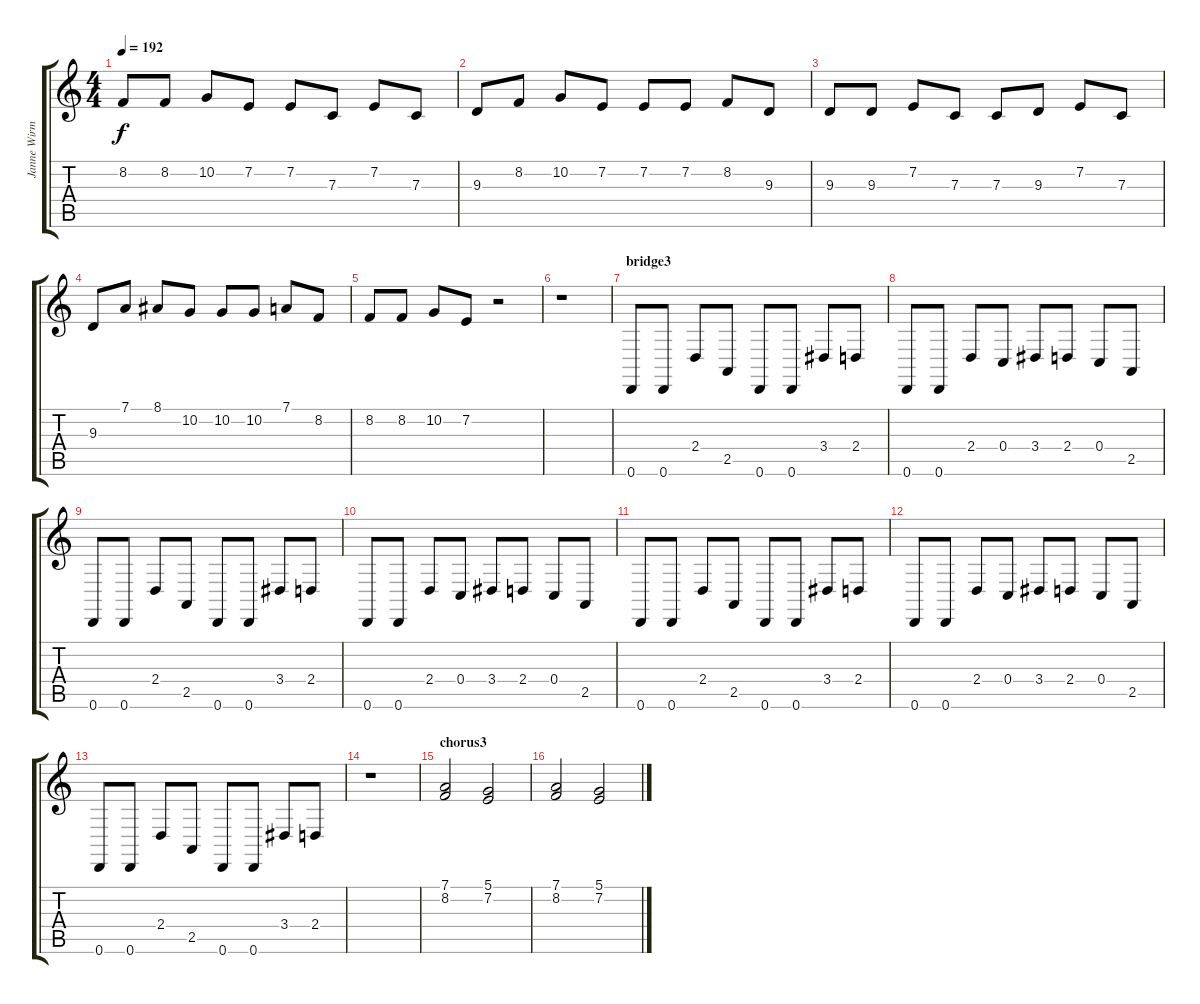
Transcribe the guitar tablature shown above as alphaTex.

\track ("Janne Wirman" "Janne Wirm") {instrument lead1square}
\staff {score tabs}
\tuning (D4 A3 F3 C3 G2 D2) {hide}
\ts (4 4)
\tempo 192
\clef g2
\ks c
8.2.8{dy f} 8.2.8 10.2.8 7.2.8 7.2.8 7.3.8 7.2.8 7.3.8 |
9.3.8 8.2.8 10.2.8 7.2.8 7.2.8 7.2.8 8.2.8 9.3.8 |
9.3.8 9.3.8 7.2.8 7.3.8 7.3.8 9.3.8 7.2.8 7.3.8 |
9.3.8 7.1.8 8.1.8 10.2.8 10.2.8 10.2.8 7.1.8 8.2.8 |
8.2.8 8.2.8 10.2.8 7.2.8 r.2 |
r.1 |
\section ("" "bridge3")
0.6.8 0.6.8 2.4.8 2.5.8 0.6.8 0.6.8 3.4.8 2.4.8 |
0.6.8 0.6.8 2.4.8 0.4.8 3.4.8 2.4.8 0.4.8 2.5.8 |
0.6.8 0.6.8 2.4.8 2.5.8 0.6.8 0.6.8 3.4.8 2.4.8 |
0.6.8 0.6.8 2.4.8 0.4.8 3.4.8 2.4.8 0.4.8 2.5.8 |
0.6.8 0.6.8 2.4.8 2.5.8 0.6.8 0.6.8 3.4.8 2.4.8 |
0.6.8 0.6.8 2.4.8 0.4.8 3.4.8 2.4.8 0.4.8 2.5.8 |
0.6.8 0.6.8 2.4.8 2.5.8 0.6.8 0.6.8 3.4.8 2.4.8 |
r.1 |
\section ("" "chorus3")
(7.1 8.2).2{instrument stringensemble1} (5.1 7.2).2 |
(7.1 8.2).2{instrument stringensemble1} (5.1 7.2).2
